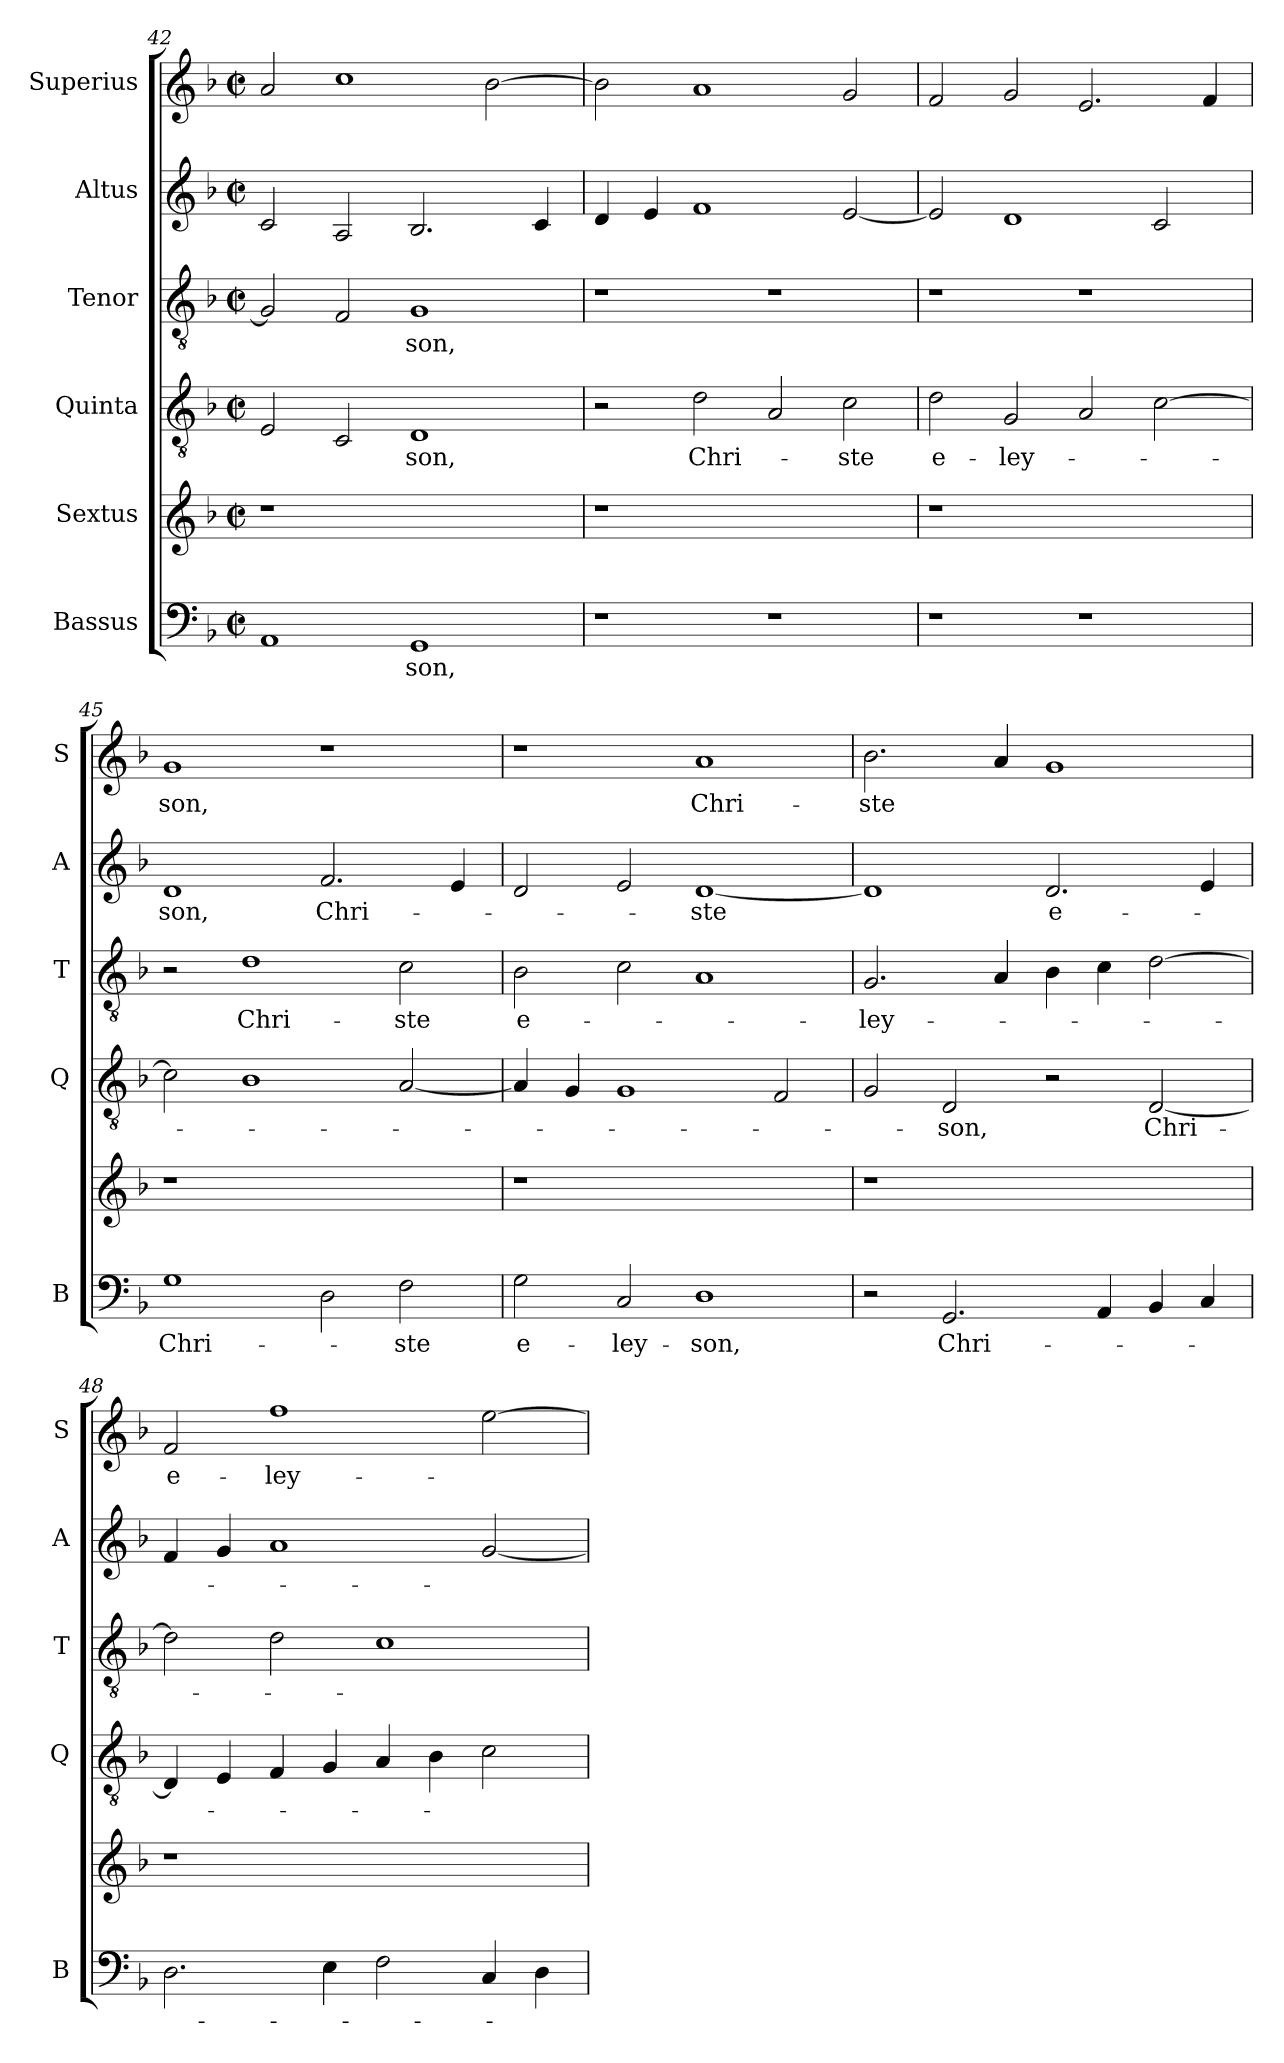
**kern	**text	**kern	**kern	**text	**kern	**text	**kern	**text	**kern	**text
*part6	*part6	*part5	*part4	*part4	*part3	*part3	*part2	*part2	*part1	*part1
*staff6	*staff6	*staff5	*staff4	*staff4	*staff3	*staff3	*staff2	*staff2	*staff1	*staff1
*I"Bassus	*	*I"Sextus	*I"Quinta	*	*I"Tenor	*	*I"Altus	*	*I"Superius	*
*I'B	*	*	*I'Q	*	*I'T	*	*I'A	*	*I'S	*
*clefF4	*	*clefG2	*clefGv2	*	*clefGv2	*	*clefG2	*	*clefG2	*
*k[b-]	*	*k[b-]	*k[b-]	*	*k[b-]	*	*k[b-]	*	*k[b-]	*
*F:	*	*F:	*F:	*	*F:	*	*F:	*	*F:	*
*M2/2	*	*M2/2	*M2/2	*	*M2/2	*	*M2/2	*	*M2/2	*
*met(c|)	*	*met(c|)	*met(c|)	*	*met(c|)	*	*met(c|)	*	*met(c|)	*
=42	=42	=42	=42	=42	=42	=42	=42	=42	=42	=42
1AA	.	1r	2E/	.	2G/]	.	2c/	.	2a/	.
.	.	.	2C/	.	2F/	.	2A/	.	1cc	.
!	!LO:LY:b	!	!	!LO:LY:b	!	!LO:LY:b	!	!	!	!
1GG	-son,	1ryy	1D	-son,	1G	-son,	2.B-/	.	.	.
.	.	.	.	.	.	.	.	.	[2b-\	.
.	.	.	.	.	.	.	4c/	.	.	.
=43	=43	=43	=43	=43	=43	=43	=43	=43	=43	=43
1r	.	1r	2r	.	1r	.	4d/	.	2b-\]	.
.	.	.	.	.	.	.	4e/	.	.	.
!	!	!	!	!LO:LY:b	!	!	!	!	!	!
.	.	.	2d\	Chri-	.	.	1f	.	1a	.
1r	.	1ryy	2A/	.	1r	.	.	.	.	.
!	!	!	!	!LO:LY:b	!	!	!	!	!	!
.	.	.	2c\	-ste	.	.	[2e/	.	2g/	.
!!LO:PB:g=z
=44	=44	=44	=44	=44	=44	=44	=44	=44	=44	=44
!	!	!	!	!LO:LY:b	!	!	!	!	!	!
1r	.	1r	2d\	e-	1r	.	2e/]	.	2f/	.
!	!	!	!	!LO:LY:b	!	!	!	!	!	!
.	.	.	2G/	-ley-	.	.	1d	.	2g/	.
1r	.	1ryy	2A/	.	1r	.	.	.	2.e/	.
.	.	.	[2c\	.	.	.	2c/	.	.	.
.	.	.	.	.	.	.	.	.	4f/	.
=45	=45	=45	=45	=45	=45	=45	=45	=45	=45	=45
!	!LO:LY:b	!	!	!	!	!	!	!LO:LY:b	!	!LO:LY:b
1G	Chri-	1r	2c\]	.	2r	.	1d	-son,	1g	-son,
!	!	!	!	!	!	!LO:LY:b	!	!	!	!
.	.	.	1B-	.	1d	Chri-	.	.	.	.
!	!	!	!	!	!	!	!	!LO:LY:b	!	!
2D\	.	1ryy	.	.	.	.	2.f/	Chri-	1r	.
!	!LO:LY:b	!	!	!	!	!LO:LY:b	!	!	!	!
2F\	-ste	.	[2A/	.	2c\	-ste	.	.	.	.
.	.	.	.	.	.	.	4e/	.	.	.
=46	=46	=46	=46	=46	=46	=46	=46	=46	=46	=46
!	!LO:LY:b	!	!	!	!	!LO:LY:b	!	!	!	!
2G\	e-	1r	4A/]	.	2B-\	e-	2d/	.	1r	.
.	.	.	4G/	.	.	.	.	.	.	.
!	!LO:LY:b	!	!	!	!	!	!	!	!	!
2C/	-ley-	.	1G	.	2c\	.	2e/	.	.	.
!	!LO:LY:b	!	!	!	!	!	!	!LO:LY:b	!	!LO:LY:b
1D	-son,	1ryy	.	.	1A	.	[1d	-ste	1a	Chri-
.	.	.	2F/	.	.	.	.	.	.	.
=47	=47	=47	=47	=47	=47	=47	=47	=47	=47	=47
!	!	!	!	!	!	!LO:LY:b	!	!	!	!LO:LY:b
2r	.	1r	2G/	.	2.G/	-ley-	1d]	.	2.b-\	-ste
!	!LO:LY:b	!	!	!LO:LY:b	!	!	!	!	!	!
2.GG/	Chri-	.	2D/	-son,	.	.	.	.	.	.
.	.	.	.	.	4A/	.	.	.	4a/	.
!	!	!	!	!	!	!	!	!LO:LY:b	!	!
.	.	1ryy	2r	.	4B-\	.	2.d/	e-	1g	.
4AA/	.	.	.	.	4c\	.	.	.	.	.
!	!	!	!	!LO:LY:b	!	!	!	!	!	!
4BB-/	.	.	[2D/	Chri-	[2d\	.	.	.	.	.
4C/	.	.	.	.	.	.	4e/	.	.	.
!!LO:LB:g=z
=48	=48	=48	=48	=48	=48	=48	=48	=48	=48	=48
!	!	!	!	!	!	!	!	!	!	!LO:LY:b
2.D\	.	1r	4D/]	.	2d\]	.	4f/	.	2f/	e-
.	.	.	4E/	.	.	.	4g/	.	.	.
!	!	!	!	!	!	!	!	!	!	!LO:LY:b
.	.	.	4F/	.	2d\	.	1a	.	1ff	-ley-
4E\	.	.	4G/	.	.	.	.	.	.	.
2F\	.	1ryy	4A/	.	1c	.	.	.	.	.
.	.	.	4B-\	.	.	.	.	.	.	.
4C/	.	.	2c\	.	.	.	[2g/	.	[2ee\	.
4D\	.	.	.	.	.	.	.	.	.	.
=	=	=	=	=	=	=	=	=	=	=
*-	*-	*-	*-	*-	*-	*-	*-	*-	*-	*-
